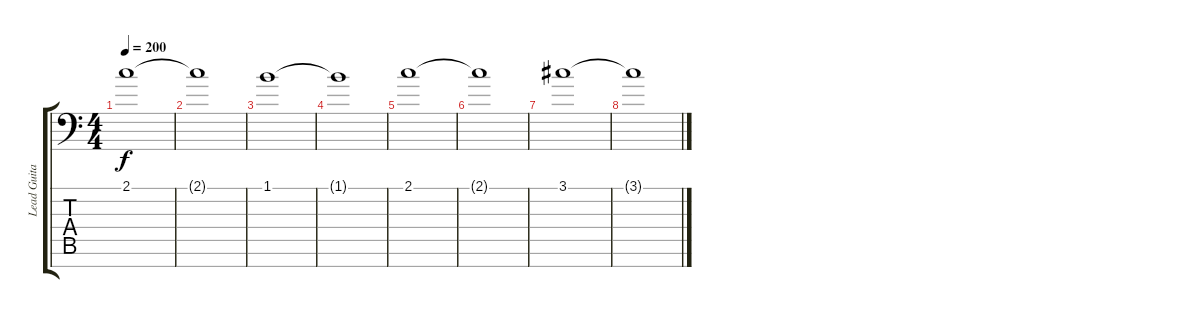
\track ("Lead Guitar (Tuned To F)" "Lead Guita") {instrument distortionguitar}
\staff {score tabs}
\tuning (Bb3 Gb3 Db3 Ab2 Eb2 Bb1 F1) {hide}
\ts (4 4)
\tempo 200
\clef f4
\ks c
2.1.1{dy f} |
2.1{t}.1 |
1.1.1 |
1.1{t}.1 |
2.1.1 |
2.1{t}.1 |
3.1.1 |
3.1{t}.1
